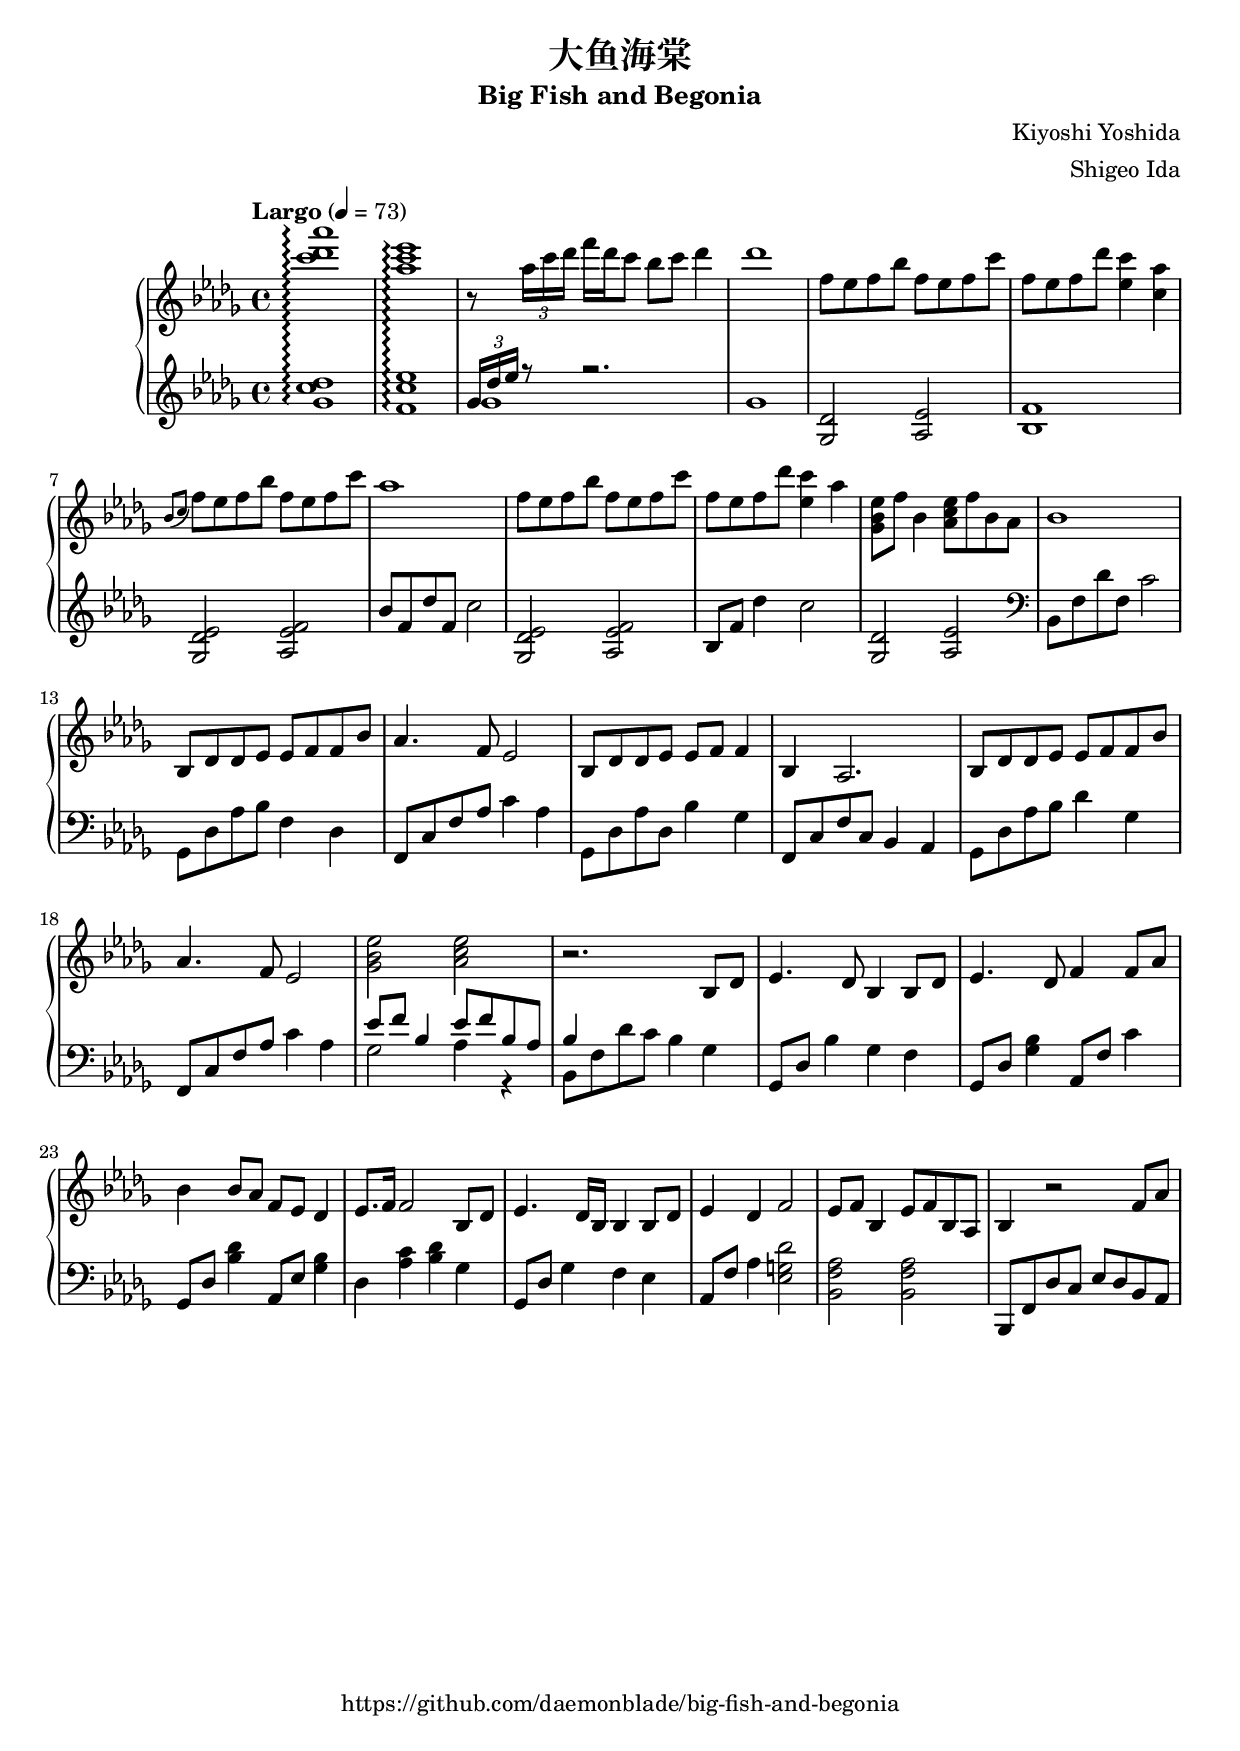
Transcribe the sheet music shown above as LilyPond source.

%
% Big Fish and Begonia
%
% copyright: 2019 Jonathan Chen
% source: https://github.com/daemonblade/big-fish-and-begonia
% style: indent 2 spaces, 80 cols, 1 bar/line
%
\version "2.19.82"

\header
{
  title = "大鱼海棠"
  subtitle = "Big Fish and Begonia"
  composer = "Kiyoshi Yoshida"
  arranger = "Shigeo Ida"
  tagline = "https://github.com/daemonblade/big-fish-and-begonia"
}

bfab_begin =
{
  \tempo "Largo" 4 = 73
  \time 4/4
  \key des \major
}

bfab_piano_upper = \relative c'''
{
  \clef treble
  <c des aes'>1\arpeggio
  <aes c ees>\arpeggio
  r8 \tuplet 3/2 {aes16 c des} f des c8 bes c des4
  des1
  f,8 ees f bes f ees f c'
  f, ees  f des' <ees, c'>4 <c aes'>
  \acciaccatura {bes8 c} f ees f bes f ees f c'
  aes1
  f8 ees f bes f ees f c'
  f, ees f des' <ees, c'>4 aes
  <ges, bes ees>8 f' bes,4 <aes c ees>8 f' bes, aes
  bes1
  bes,8 des des ees ees f f bes
  aes4. f8 ees2
  bes8 des des ees ees f f4
  bes, aes2.
  bes8 des des ees ees f f bes
  aes4. f8 ees2
  <ges bes ees> <aes c ees>
  r2. bes,8 des
  ees4. des8 bes4 bes8 des
  ees4. des8 f4 f8 aes
  bes4 bes8 aes f ees des4
  ees8. f16 f2 bes,8 des
  ees4. des16 bes bes4 bes8 des
  ees4 des f2
  ees8 f bes,4 ees8 f bes, aes
  bes4 r2 f'8 aes
}

bfab_piano_lower = \relative c''
{
  \clef treble
  <ges c des>1\arpeggio
  <f c' ees>\arpeggio
  <<
    {
      \tuplet 3/2 {ges16 des' ees} r8 r2.
    } \\
    {
      ges,1
      ges
    }
  >>
  <ges, des'>2 <aes ees'>
  <bes f'>1
  <ges des' ees>2 <aes ees' f>
  bes'8 f des' f, c'2
  <ges, des' ees> <aes ees' f>
  bes8 f' des'4 c2
  <ges, des'> <aes ees'>
  \clef bass
  bes,8 f' des' f, c'2
  ges,8 des' aes' bes f4 des
  f,8 c' f aes c4 aes
  ges,8 des' aes' des, bes'4 ges
  f,8 c' f c bes4 aes
  ges8 des' aes' bes des4 ges,
  f,8 c' f aes c4 aes
  <<
    {
      ees'8 f bes,4 ees8 f bes, aes
      bes4
    } \\
    {
      ges2 aes4 r
      bes,8 f' des' c bes4 ges
    }
  >>
  ges,8 des' bes'4 ges f
  ges,8 des' <ges bes>4 aes,8 f' c'4
  ges,8 des' <bes' des>4 aes,8 ees' <ges bes>4
  des <aes' c> <bes des> ges
  ges,8 des' ges4 f ees
  aes,8 f' aes4 <ees g des'>2
  <bes f' aes> <bes f' aes>
  bes,8 f' des' c ees des bes aes
}

%%%%%%%%%%%%%%%%%%%%%%%%%%%%%%%%%%%%%%%%%%%%%%%%%%%%%%%%%%%%%%%%%%%%%%%%%%%%%%%%
%
% Book Generation
%
%%%%%%%%%%%%%%%%%%%%%%%%%%%%%%%%%%%%%%%%%%%%%%%%%%%%%%%%%%%%%%%%%%%%%%%%%%%%%%%%
\book
{
  \score
  {
    \new PianoStaff
    <<
      \set PianoStaff.connectArpeggios = ##t
      \new Staff = "upper" << \bfab_begin \bfab_piano_upper >>
      \new Staff = "lower" << \bfab_begin \bfab_piano_lower >>
    >>
  }
}
